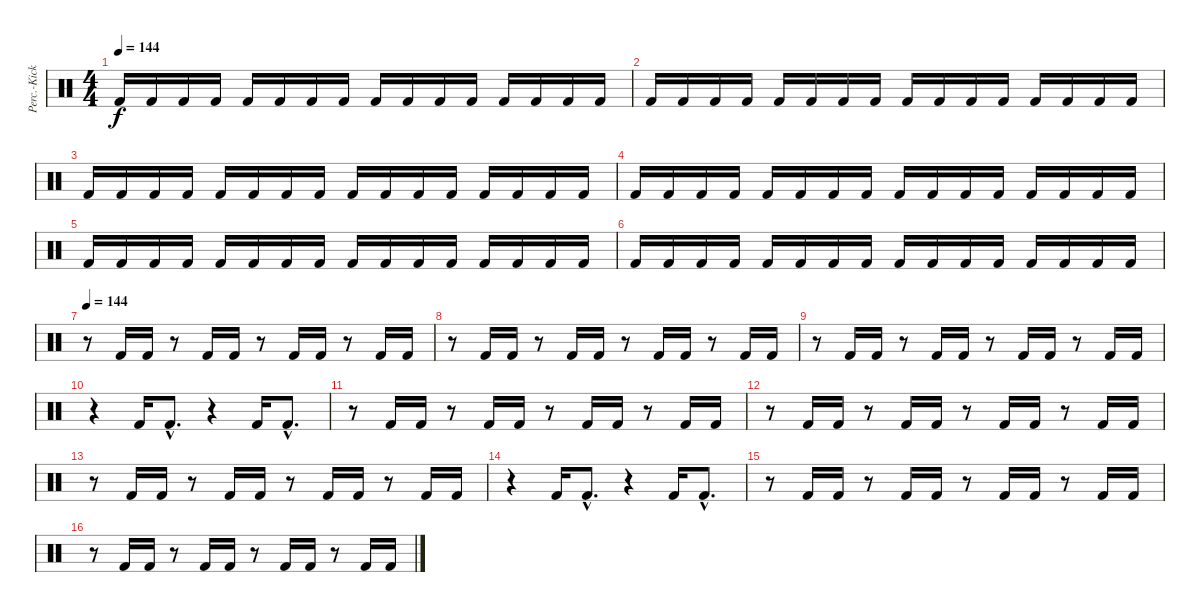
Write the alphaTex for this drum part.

\track ("Perc.-Kick" "Perc.-Kick") {instrument percussion}
\staff {score}
\articulation defaults
\ts (4 4)
\tempo 144
\clef neutral
\ks c "Kick (hit) 2".16{dy f} "Kick (hit) 2".16 "Kick (hit) 2".16 "Kick (hit) 2".16 "Kick (hit) 2".16 "Kick (hit) 2".16 "Kick (hit) 2".16 "Kick (hit) 2".16 "Kick (hit) 2".16 "Kick (hit) 2".16 "Kick (hit) 2".16 "Kick (hit) 2".16 "Kick (hit) 2".16 "Kick (hit) 2".16 "Kick (hit) 2".16 "Kick (hit) 2".16
|
"Kick (hit) 2".16 "Kick (hit) 2".16 "Kick (hit) 2".16 "Kick (hit) 2".16 "Kick (hit) 2".16 "Kick (hit) 2".16 "Kick (hit) 2".16 "Kick (hit) 2".16 "Kick (hit) 2".16 "Kick (hit) 2".16 "Kick (hit) 2".16 "Kick (hit) 2".16 "Kick (hit) 2".16 "Kick (hit) 2".16 "Kick (hit) 2".16 "Kick (hit) 2".16 |
"Kick (hit) 2".16 "Kick (hit) 2".16 "Kick (hit) 2".16 "Kick (hit) 2".16 "Kick (hit) 2".16 "Kick (hit) 2".16 "Kick (hit) 2".16 "Kick (hit) 2".16 "Kick (hit) 2".16 "Kick (hit) 2".16 "Kick (hit) 2".16 "Kick (hit) 2".16 "Kick (hit) 2".16 "Kick (hit) 2".16 "Kick (hit) 2".16 "Kick (hit) 2".16 |
"Kick (hit) 2".16 "Kick (hit) 2".16 "Kick (hit) 2".16 "Kick (hit) 2".16 "Kick (hit) 2".16 "Kick (hit) 2".16 "Kick (hit) 2".16 "Kick (hit) 2".16 "Kick (hit) 2".16 "Kick (hit) 2".16 "Kick (hit) 2".16 "Kick (hit) 2".16 "Kick (hit) 2".16 "Kick (hit) 2".16 "Kick (hit) 2".16 "Kick (hit) 2".16 |
"Kick (hit) 2".16 "Kick (hit) 2".16 "Kick (hit) 2".16 "Kick (hit) 2".16 "Kick (hit) 2".16 "Kick (hit) 2".16 "Kick (hit) 2".16 "Kick (hit) 2".16 "Kick (hit) 2".16 "Kick (hit) 2".16 "Kick (hit) 2".16 "Kick (hit) 2".16 "Kick (hit) 2".16 "Kick (hit) 2".16 "Kick (hit) 2".16 "Kick (hit) 2".16 |
"Kick (hit) 2".16 "Kick (hit) 2".16 "Kick (hit) 2".16 "Kick (hit) 2".16 "Kick (hit) 2".16 "Kick (hit) 2".16 "Kick (hit) 2".16 "Kick (hit) 2".16 "Kick (hit) 2".16 "Kick (hit) 2".16 "Kick (hit) 2".16 "Kick (hit) 2".16 "Kick (hit) 2".16 "Kick (hit) 2".16 "Kick (hit) 2".16 "Kick (hit) 2".16 |
\tempo 144
r.8 "Kick (hit) 2".16 "Kick (hit) 2".16 r.8 "Kick (hit) 2".16 "Kick (hit) 2".16 r.8 "Kick (hit) 2".16 "Kick (hit) 2".16 r.8 "Kick (hit) 2".16 "Kick (hit) 2".16 |
r.8 "Kick (hit) 2".16 "Kick (hit) 2".16 r.8 "Kick (hit) 2".16 "Kick (hit) 2".16 r.8 "Kick (hit) 2".16 "Kick (hit) 2".16 r.8 "Kick (hit) 2".16 "Kick (hit) 2".16 |
r.8 "Kick (hit) 2".16 "Kick (hit) 2".16 r.8 "Kick (hit) 2".16 "Kick (hit) 2".16 r.8 "Kick (hit) 2".16 "Kick (hit) 2".16 r.8 "Kick (hit) 2".16 "Kick (hit) 2".16 |
r.4 "Kick (hit) 2".16 "Kick (hit) 2"{hac}.8{d} r.4 "Kick (hit) 2".16 "Kick (hit) 2"{hac}.8{d} |
r.8 "Kick (hit) 2".16 "Kick (hit) 2".16 r.8 "Kick (hit) 2".16 "Kick (hit) 2".16 r.8 "Kick (hit) 2".16 "Kick (hit) 2".16 r.8 "Kick (hit) 2".16 "Kick (hit) 2".16 |
r.8 "Kick (hit) 2".16 "Kick (hit) 2".16 r.8 "Kick (hit) 2".16 "Kick (hit) 2".16 r.8 "Kick (hit) 2".16 "Kick (hit) 2".16 r.8 "Kick (hit) 2".16 "Kick (hit) 2".16 |
r.8 "Kick (hit) 2".16 "Kick (hit) 2".16 r.8 "Kick (hit) 2".16 "Kick (hit) 2".16 r.8 "Kick (hit) 2".16 "Kick (hit) 2".16 r.8 "Kick (hit) 2".16 "Kick (hit) 2".16 |
r.4 "Kick (hit) 2".16 "Kick (hit) 2"{hac}.8{d} r.4 "Kick (hit) 2".16 "Kick (hit) 2"{hac}.8{d} |
r.8 "Kick (hit) 2".16 "Kick (hit) 2".16 r.8 "Kick (hit) 2".16 "Kick (hit) 2".16 r.8 "Kick (hit) 2".16 "Kick (hit) 2".16 r.8 "Kick (hit) 2".16 "Kick (hit) 2".16 |
r.8 "Kick (hit) 2".16 "Kick (hit) 2".16 r.8 "Kick (hit) 2".16 "Kick (hit) 2".16 r.8 "Kick (hit) 2".16 "Kick (hit) 2".16 r.8 "Kick (hit) 2".16 "Kick (hit) 2".16
